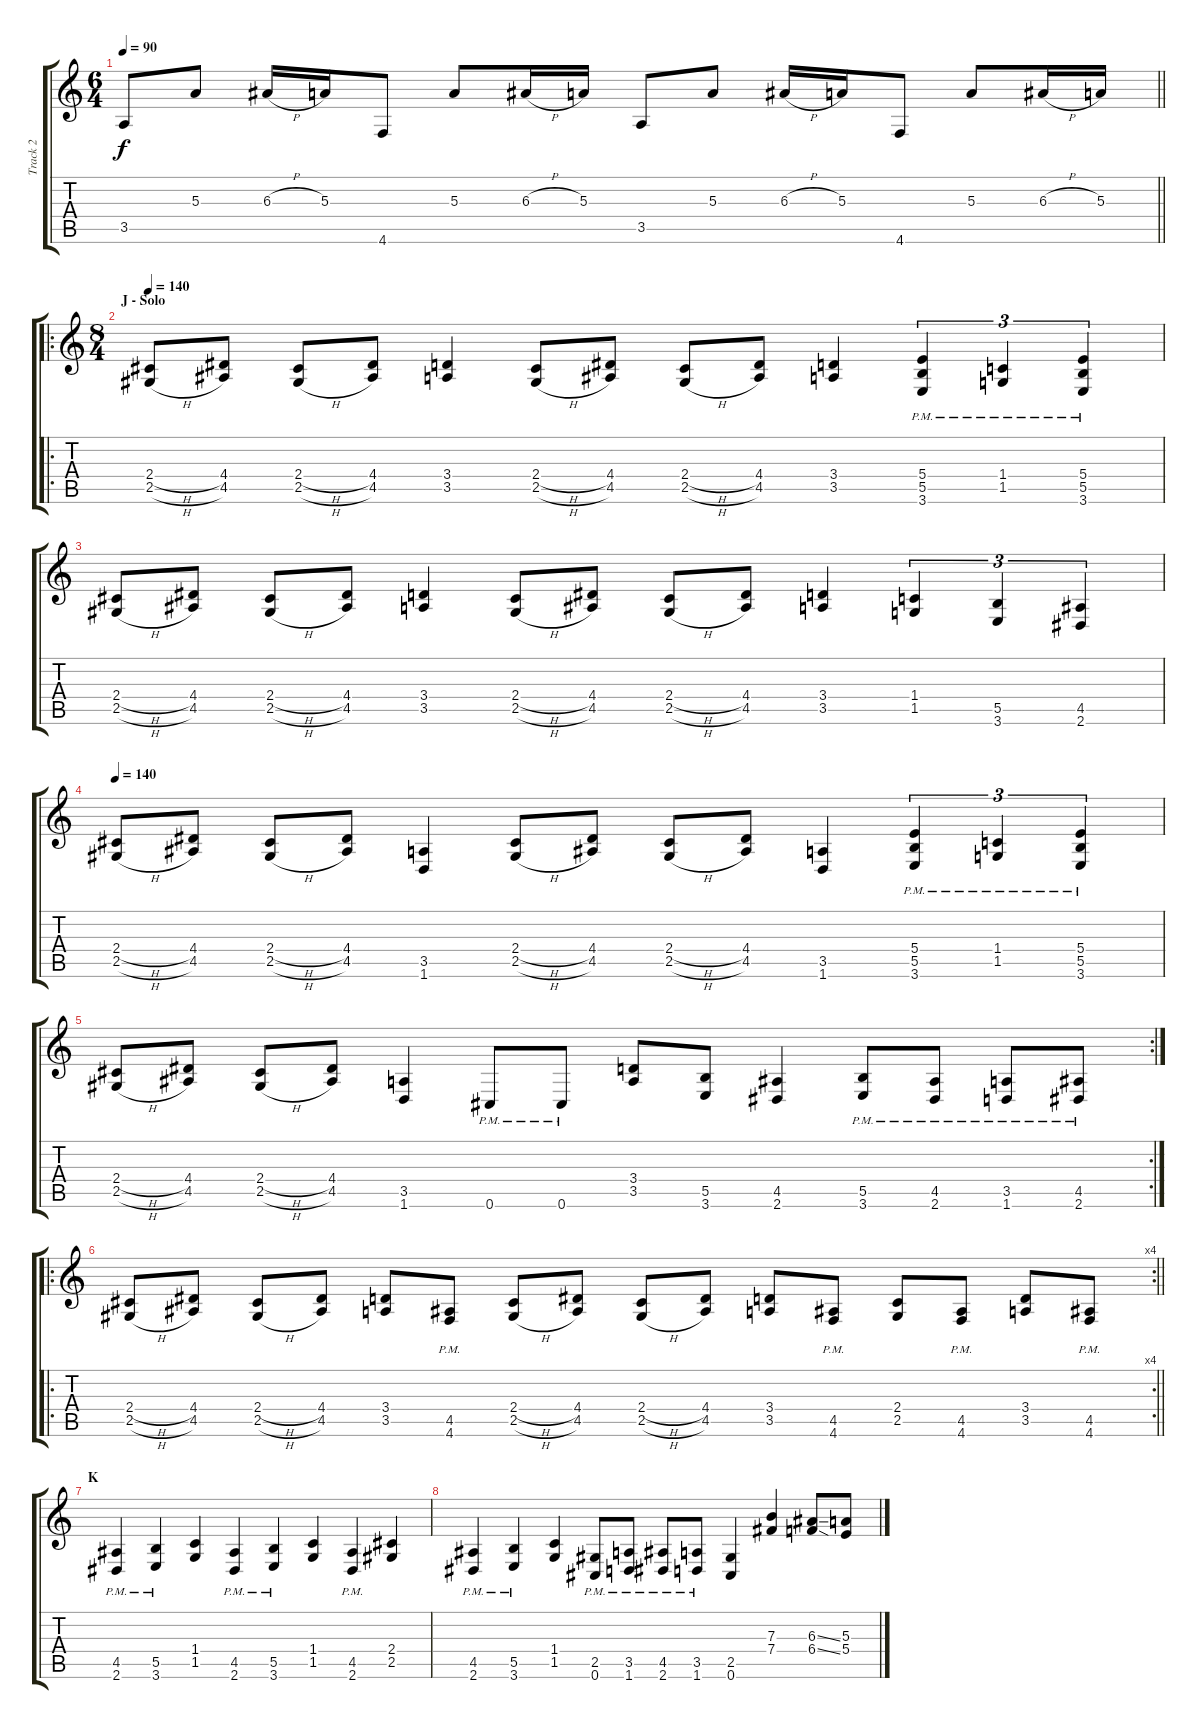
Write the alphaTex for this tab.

\track ("Track 2" "Track 2") {instrument distortionguitar}
\staff {score tabs}
\tuning (Db4 Ab3 E3 B2 Gb2 Db2) {hide}
\ts (6 4)
\tempo 90
\clef g2
\barLineRight lightlight
\ks c
3.5.8{dy f} 5.3.8 6.3{h}.16 5.3.16 4.6.8 5.3.8 6.3{h}.16 5.3.16 3.5.8 5.3.8 6.3{h}.16 5.3.16 4.6.8 5.3.8 6.3{h}.16 5.3.16 |
\ro
\ts (8 4)
\section ("" "J - Solo")
\tempo 140
(2.4{h} 2.5{h}).8 (4.4 4.5).8 (2.4{h} 2.5{h}).8 (4.4 4.5).8 (3.4 3.5).4 (2.4{h} 2.5{h}).8 (4.4 4.5).8 (2.4{h} 2.5{h}).8 (4.4 4.5).8 (3.4 3.5).4 (5.4{pm} 5.5{pm} 3.6{pm}).4{tu (3 2)} (1.4{pm} 1.5{pm}).4{tu (3 2)} (5.4{pm} 5.5{pm} 3.6{pm}).4{tu (3 2)} |
(2.4{h} 2.5{h}).8 (4.4 4.5).8 (2.4{h} 2.5{h}).8 (4.4 4.5).8 (3.4 3.5).4 (2.4{h} 2.5{h}).8 (4.4 4.5).8 (2.4{h} 2.5{h}).8 (4.4 4.5).8 (3.4 3.5).4 (1.4 1.5).4{tu (3 2)} (5.5 3.6).4{tu (3 2)} (4.5 2.6).4{tu (3 2)} |
\tempo 140
(2.4{h} 2.5{h}).8 (4.4 4.5).8 (2.4{h} 2.5{h}).8 (4.4 4.5).8 (3.5 1.6).4 (2.4{h} 2.5{h}).8 (4.4 4.5).8 (2.4{h} 2.5{h}).8 (4.4 4.5).8 (3.5 1.6).4 (5.4{pm} 5.5{pm} 3.6{pm}).4{tu (3 2)} (1.4{pm} 1.5{pm}).4{tu (3 2)} (5.4{pm} 5.5{pm} 3.6{pm}).4{tu (3 2)} |
\rc 2
(2.4{h} 2.5{h}).8 (4.4 4.5).8 (2.4{h} 2.5{h}).8 (4.4 4.5).8 (3.5 1.6).4 0.6{pm}.8 0.6{pm}.8 (3.4 3.5).8 (5.5 3.6).8 (4.5 2.6).4 (5.5{pm} 3.6{pm}).8 (4.5{pm} 2.6{pm}).8 (3.5{pm} 1.6{pm}).8 (4.5{pm} 2.6{pm}).8 |
\ro
\rc 4
\barLineRight lightlight
(2.4{h} 2.5{h}).8 (4.4 4.5).8 (2.4{h} 2.5{h}).8 (4.4 4.5).8 (3.4 3.5).8 (4.5{pm} 4.6{pm}).8 (2.4{h} 2.5{h}).8 (4.4 4.5).8 (2.4{h} 2.5{h}).8 (4.4 4.5).8 (3.4 3.5).8 (4.5{pm} 4.6{pm}).8 (2.4 2.5).8 (4.5{pm} 4.6{pm}).8 (3.4 3.5).8 (4.5{pm} 4.6{pm}).8 |
\section ("" "K")
(4.5{pm} 2.6{pm}).4 (5.5{pm} 3.6{pm}).4 (1.4 1.5).4 (4.5{pm} 2.6{pm}).4 (5.5{pm} 3.6{pm}).4 (1.4 1.5).4 (4.5{pm} 2.6{pm}).4 (2.4 2.5).4 |
(4.5{pm} 2.6{pm}).4 (5.5{pm} 3.6{pm}).4 (1.4 1.5).4 (2.5{pm} 0.6{pm}).8 (3.5{pm} 1.6{pm}).8 (4.5{pm} 2.6{pm}).8 (3.5{pm} 1.6{pm}).8 (2.5 0.6).4 (7.3 7.4).4 (6.3{ss} 6.4{ss}).8 (5.3 5.4).8
